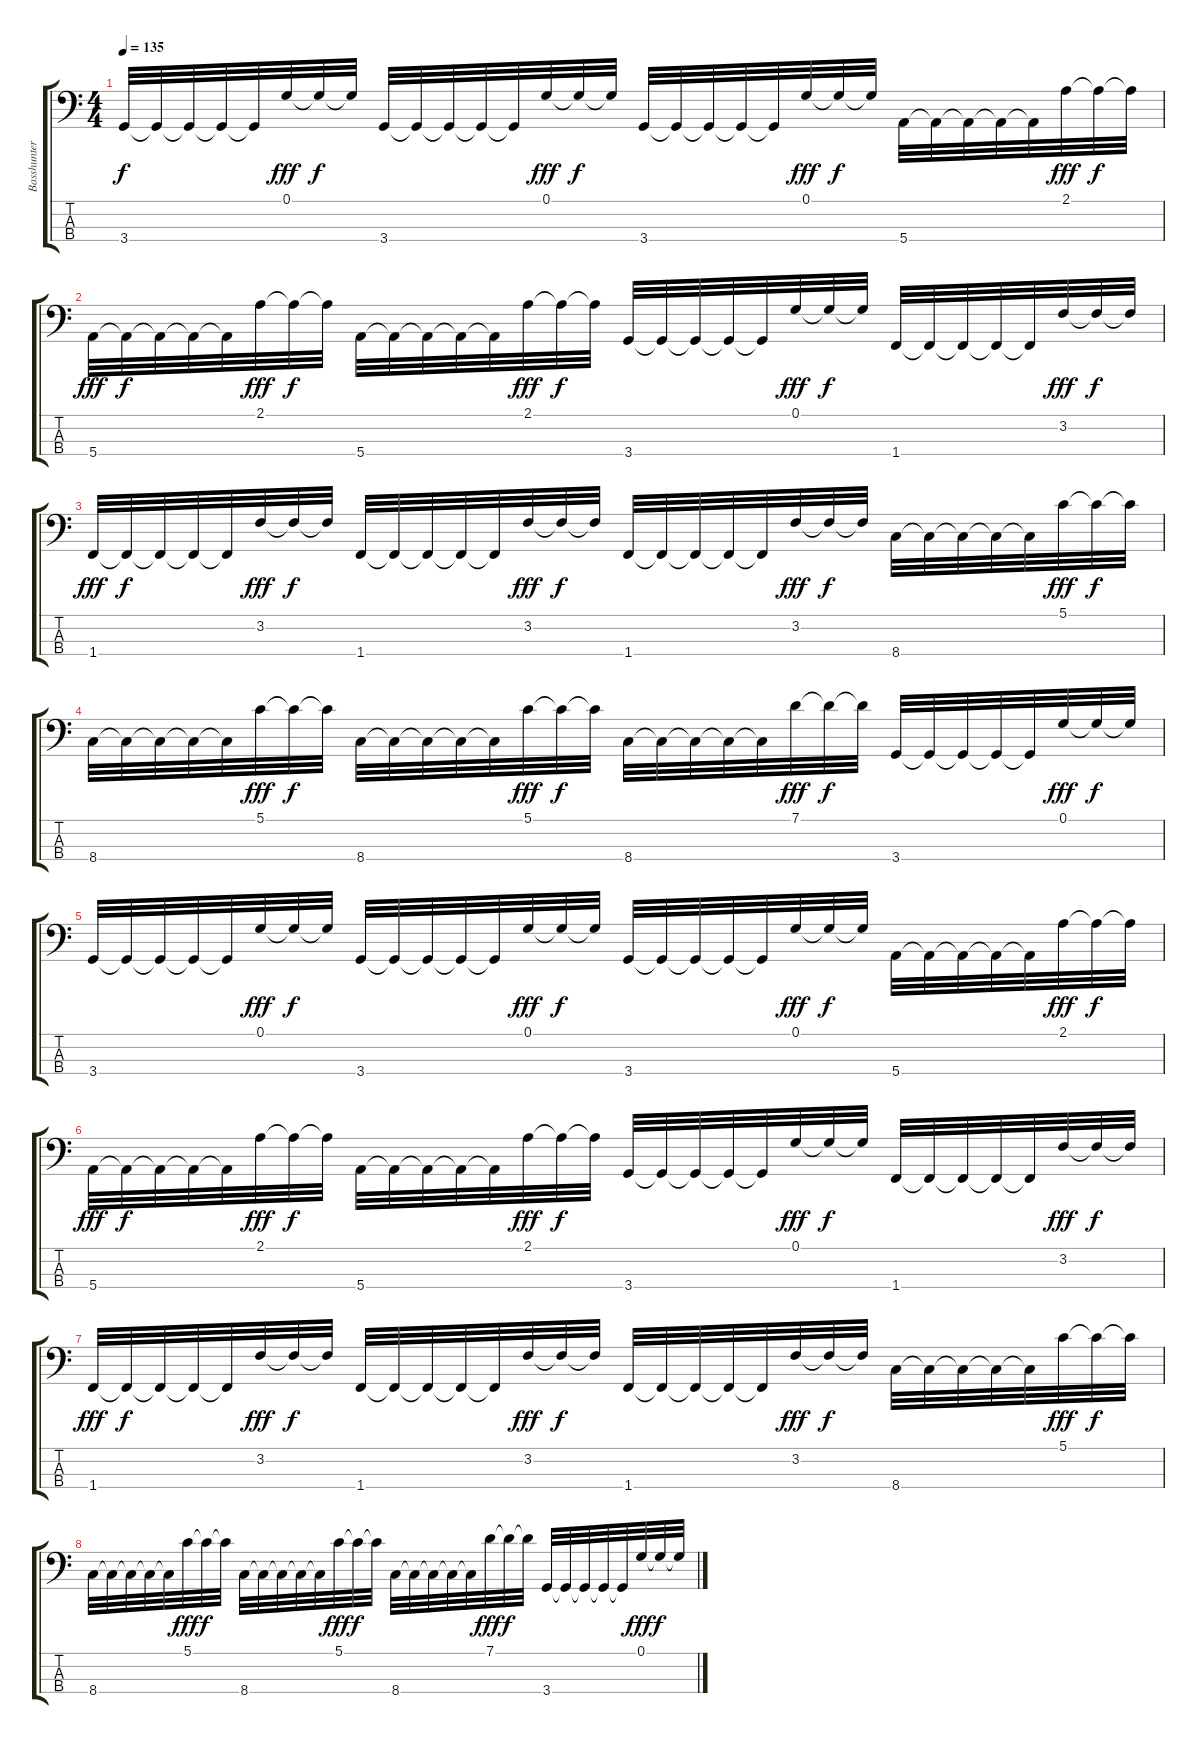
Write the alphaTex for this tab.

\track ("Basshunter" "Basshunter") {instrument electricbassfinger}
\staff {score tabs}
\tuning (G2 D2 A1 E1) {hide}
\ts (4 4)
\tempo 135
\clef f4
\ks c
3.4.32{dy f} 3.4{t}.32 3.4{t}.32 3.4{t}.32 3.4{t}.32 0.1.32{dy fff} 0.1{t}.32{dy f} 0.1{t}.32 3.4.32 3.4{t}.32 3.4{t}.32 3.4{t}.32 3.4{t}.32 0.1.32{dy fff} 0.1{t}.32{dy f} 0.1{t}.32 3.4.32 3.4{t}.32 3.4{t}.32 3.4{t}.32 3.4{t}.32 0.1.32{dy fff} 0.1{t}.32{dy f} 0.1{t}.32 5.4.32 5.4{t}.32 5.4{t}.32 5.4{t}.32 5.4{t}.32 2.1.32{dy fff} 2.1{t}.32{dy f} 2.1{t}.32 |
5.4.32{dy fff} 5.4{t}.32{dy f} 5.4{t}.32 5.4{t}.32 5.4{t}.32 2.1.32{dy fff} 2.1{t}.32{dy f} 2.1{t}.32 5.4.32 5.4{t}.32 5.4{t}.32 5.4{t}.32 5.4{t}.32 2.1.32{dy fff} 2.1{t}.32{dy f} 2.1{t}.32 3.4.32 3.4{t}.32 3.4{t}.32 3.4{t}.32 3.4{t}.32 0.1.32{dy fff} 0.1{t}.32{dy f} 0.1{t}.32 1.4.32 1.4{t}.32 1.4{t}.32 1.4{t}.32 1.4{t}.32 3.2.32{dy fff} 3.2{t}.32{dy f} 3.2{t}.32 |
1.4.32{dy fff} 1.4{t}.32{dy f} 1.4{t}.32 1.4{t}.32 1.4{t}.32 3.2.32{dy fff} 3.2{t}.32{dy f} 3.2{t}.32 1.4.32 1.4{t}.32 1.4{t}.32 1.4{t}.32 1.4{t}.32 3.2.32{dy fff} 3.2{t}.32{dy f} 3.2{t}.32 1.4.32 1.4{t}.32 1.4{t}.32 1.4{t}.32 1.4{t}.32 3.2.32{dy fff} 3.2{t}.32{dy f} 3.2{t}.32 8.4.32 8.4{t}.32 8.4{t}.32 8.4{t}.32 8.4{t}.32 5.1.32{dy fff} 5.1{t}.32{dy f} 5.1{t}.32 |
8.4.32 8.4{t}.32 8.4{t}.32 8.4{t}.32 8.4{t}.32 5.1.32{dy fff} 5.1{t}.32{dy f} 5.1{t}.32 8.4.32 8.4{t}.32 8.4{t}.32 8.4{t}.32 8.4{t}.32 5.1.32{dy fff} 5.1{t}.32{dy f} 5.1{t}.32 8.4.32 8.4{t}.32 8.4{t}.32 8.4{t}.32 8.4{t}.32 7.1.32{dy fff} 7.1{t}.32{dy f} 7.1{t}.32 3.4.32 3.4{t}.32 3.4{t}.32 3.4{t}.32 3.4{t}.32 0.1.32{dy fff} 0.1{t}.32{dy f} 0.1{t}.32 |
3.4.32 3.4{t}.32 3.4{t}.32 3.4{t}.32 3.4{t}.32 0.1.32{dy fff} 0.1{t}.32{dy f} 0.1{t}.32 3.4.32 3.4{t}.32 3.4{t}.32 3.4{t}.32 3.4{t}.32 0.1.32{dy fff} 0.1{t}.32{dy f} 0.1{t}.32 3.4.32 3.4{t}.32 3.4{t}.32 3.4{t}.32 3.4{t}.32 0.1.32{dy fff} 0.1{t}.32{dy f} 0.1{t}.32 5.4.32 5.4{t}.32 5.4{t}.32 5.4{t}.32 5.4{t}.32 2.1.32{dy fff} 2.1{t}.32{dy f} 2.1{t}.32 |
5.4.32{dy fff} 5.4{t}.32{dy f} 5.4{t}.32 5.4{t}.32 5.4{t}.32 2.1.32{dy fff} 2.1{t}.32{dy f} 2.1{t}.32 5.4.32 5.4{t}.32 5.4{t}.32 5.4{t}.32 5.4{t}.32 2.1.32{dy fff} 2.1{t}.32{dy f} 2.1{t}.32 3.4.32 3.4{t}.32 3.4{t}.32 3.4{t}.32 3.4{t}.32 0.1.32{dy fff} 0.1{t}.32{dy f} 0.1{t}.32 1.4.32 1.4{t}.32 1.4{t}.32 1.4{t}.32 1.4{t}.32 3.2.32{dy fff} 3.2{t}.32{dy f} 3.2{t}.32 |
1.4.32{dy fff} 1.4{t}.32{dy f} 1.4{t}.32 1.4{t}.32 1.4{t}.32 3.2.32{dy fff} 3.2{t}.32{dy f} 3.2{t}.32 1.4.32 1.4{t}.32 1.4{t}.32 1.4{t}.32 1.4{t}.32 3.2.32{dy fff} 3.2{t}.32{dy f} 3.2{t}.32 1.4.32 1.4{t}.32 1.4{t}.32 1.4{t}.32 1.4{t}.32 3.2.32{dy fff} 3.2{t}.32{dy f} 3.2{t}.32 8.4.32 8.4{t}.32 8.4{t}.32 8.4{t}.32 8.4{t}.32 5.1.32{dy fff} 5.1{t}.32{dy f} 5.1{t}.32 |
8.4.32 8.4{t}.32 8.4{t}.32 8.4{t}.32 8.4{t}.32 5.1.32{dy fff} 5.1{t}.32{dy f} 5.1{t}.32 8.4.32 8.4{t}.32 8.4{t}.32 8.4{t}.32 8.4{t}.32 5.1.32{dy fff} 5.1{t}.32{dy f} 5.1{t}.32 8.4.32 8.4{t}.32 8.4{t}.32 8.4{t}.32 8.4{t}.32 7.1.32{dy fff} 7.1{t}.32{dy f} 7.1{t}.32 3.4.32 3.4{t}.32 3.4{t}.32 3.4{t}.32 3.4{t}.32 0.1.32{dy fff} 0.1{t}.32{dy f} 0.1{t}.32
